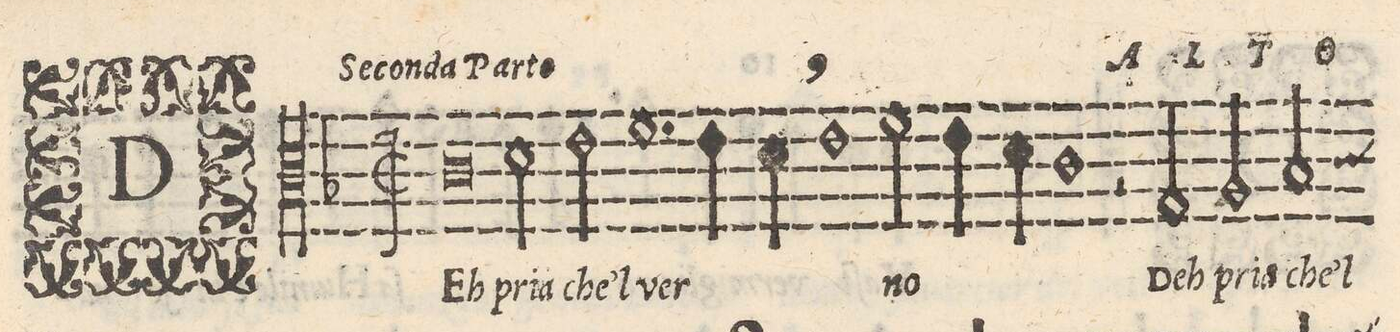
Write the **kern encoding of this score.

**kern	**text
*I"ALTO	*
*clefC3	*
*k[b-]	*
*met(C|)	*
*M2/1	*
0c	DEh
=2-	=2-
2d\	pria
2e\	che'l
1.f	ver-
=3-	=3-
4e\	.
4d\	.
1e	.
=4-	=4-
2f\	-no
4e\	.
4d\	.
1c	.
=5-	=5-
2r	.
2G/	Deh
2A/	pria
2B-/	che'l
=6-	=6-
*-	*-
